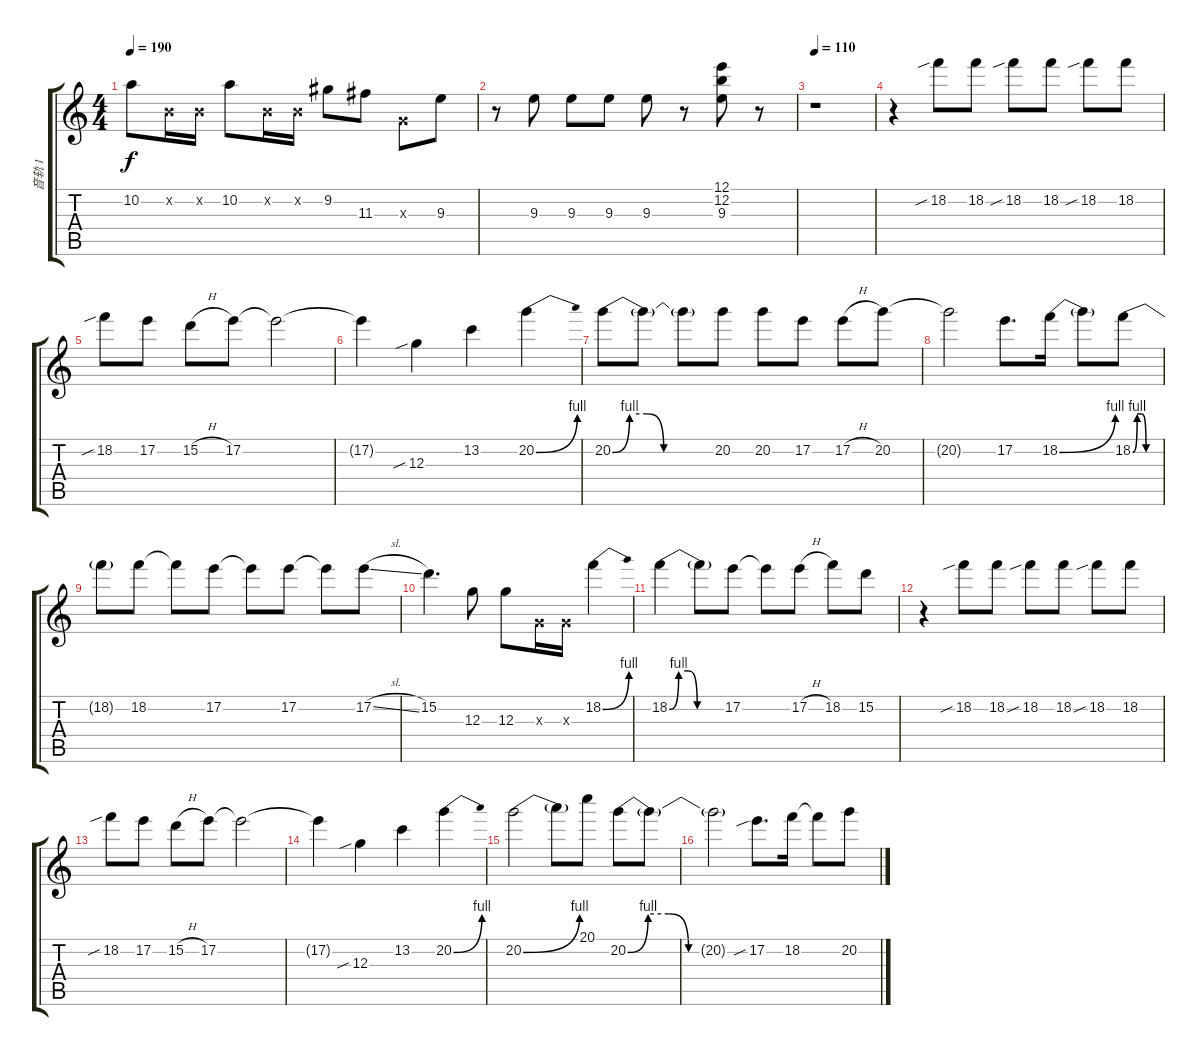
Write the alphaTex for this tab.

\track ("音轨 1" "音轨 1") {instrument overdrivenguitar}
\staff {score tabs}
\tuning (E4 B3 G3 D3 A2 E2) {hide}
\ts (4 4)
\tempo 190
\clef g2
\ks c
10.2.8{dy f} 0.2{x}.16 0.2{x}.16 10.2.8 0.2{x}.16 0.2{x}.16 9.2.8 11.3.8 0.3{x}.8 9.3.8 |
r.8 9.3.8 9.3.8 9.3.8 9.3.8 r.8 (12.1 12.2 9.3).8 r.8 |
\tempo 110
r.1 |
r.4 18.2{sib}.8 18.2.8 18.2{sib}.8 18.2.8 18.2{sib}.8 18.2.8 |
18.2{sib}.8 17.2.8 15.2{h}.8 17.2.8 17.2{t}.2 |
17.2{t}.4 12.3{sib}.4 13.2.4 20.2{be (bend 0 0 60 4)}.4 |
20.2{be (custom 0 0 10 4 20 4 30 0 60 0)}.8 20.2{t}.8 20.2{t}.8 20.2.8 20.2.8 17.2.8 17.2{h}.8 20.2.8 |
20.2{t}.2 17.2.8{d} 18.2{be (bend 0 0 60 4)}.16 18.2{t}.8 18.2{be (custom 0 0 10 4 20 4 30 0 60 0)}.8 |
18.2{t}.8 18.2.8 18.2{t}.8 17.2.8 17.2{t}.8 17.2.8 17.2{t}.8 17.2{sl}.8 |
15.2.4{d} 12.3.8 12.3.8 0.3{x}.16 0.3{x}.16 18.2{be (bend 0 0 60 4)}.4 |
18.2{be (custom 0 0 10 4 20 4 30 0 60 0)}.4 18.2{t}.8 17.2.8 17.2{t}.8 17.2{h}.8 18.2.8 15.2.8 |
r.4 18.2{sib}.8 18.2.8 18.2{sib}.8 18.2.8 18.2{sib}.8 18.2.8 |
18.2{sib}.8 17.2.8 15.2{h}.8 17.2.8 17.2{t}.2 |
17.2{t}.4 12.3{sib}.4 13.2.4 20.2{be (bend 0 0 60 4)}.4 |
20.2{be (bend 0 0 60 4)}.2 20.2{t}.8 20.1.8 20.2{be (custom 0 0 10 4 20 4 30 0 60 0)}.8 20.2{t}.8 |
20.2{t}.2 17.2{sib}.8{d} 18.2.16 18.2{t}.8 20.2.8
